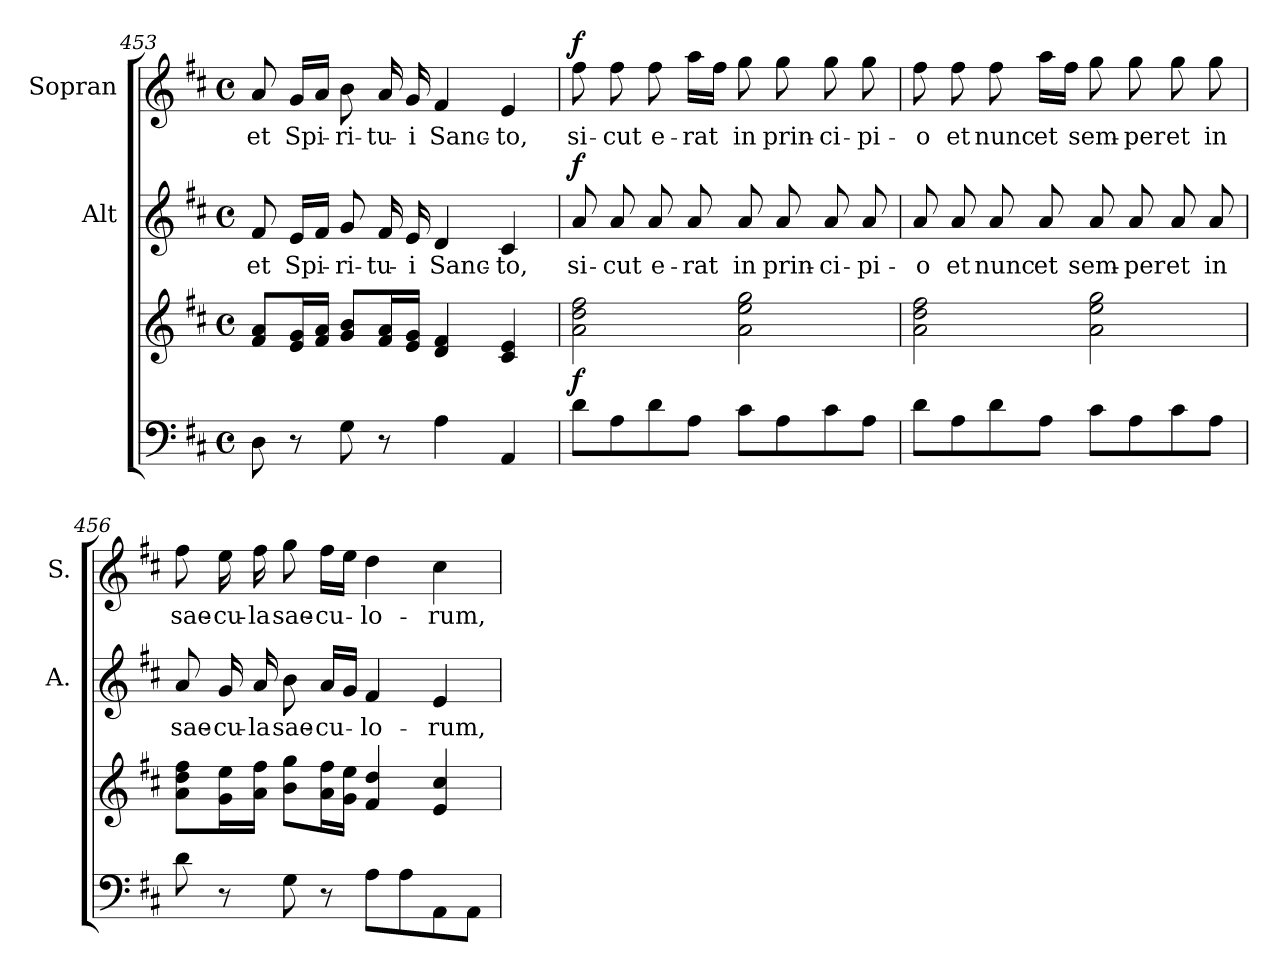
**kern	**kern	**dynam	**kern	**text	**dynam	**kern	**text	**dynam
*part3	*part3	*part3	*part2	*part2	*part2	*part1	*part1	*part1
*staff4	*staff3	*staff3/4	*staff2	*staff2	*staff2	*staff1	*staff1	*staff1
*	*	*	*I"Alt	*	*	*I"Sopran	*	*
*	*	*	*I'A.	*	*	*I'S.	*	*
*clefF4	*clefG2	*	*clefG2	*	*	*clefG2	*	*
*k[f#c#]	*k[f#c#]	*	*k[f#c#]	*	*	*k[f#c#]	*	*
*D:	*D:	*	*D:	*	*	*D:	*	*
*M4/4	*M4/4	*	*M4/4	*	*	*M4/4	*	*
*met(c)	*met(c)	*	*met(c)	*	*	*met(c)	*	*
=453	=453	=453	=453	=453	=453	=453	=453	=453
!	!	!	!	!LO:LY:b	!	!	!LO:LY:b	!
8D\	8f#/ 8a/L	.	8f#/	et	.	8a/	et	.
!	!	!	!	!LO:LY:b	!	!	!LO:LY:b	!
8r	16e/ 16g/L	.	16e/LL	Spi-	.	16g/LL	Spi-	.
.	16f#/ 16a/JJ	.	16f#/JJ	.	.	16a/JJ	.	.
!	!	!	!	!LO:LY:b	!	!	!LO:LY:b	!
8G\	8g/ 8b/L	.	8g/	-ri-	.	8b\	-ri-	.
!	!	!	!	!LO:LY:b	!	!	!LO:LY:b	!
8r	16f#/ 16a/L	.	16f#/	-tu-	.	16a/	-tu-	.
!	!	!	!	!LO:LY:b	!	!	!LO:LY:b	!
.	16e/ 16g/JJ	.	16e/	-i	.	16g/	-i	.
!	!	!	!	!LO:LY:b	!	!	!LO:LY:b	!
4A\	4d/ 4f#/	.	4d/	Sanc-	.	4f#/	Sanc-	.
!	!	!	!	!LO:LY:b	!	!	!LO:LY:b	!
4AA/	4c#/ 4e/	.	4c#/	-to,	.	4e/	-to,	.
!!LO:PB:g=z
=454	=454	=454	=454	=454	=454	=454	=454	=454
!	!	!LO:DY:b	!	!LO:LY:b	!LO:DY:a	!	!LO:LY:b	!LO:DY:a
8d\L	2a\ 2dd\ 2ff#\	f	8a/	si-	f	8ff#\	si-	f
!	!	!	!	!LO:LY:b	!	!	!LO:LY:b	!
8A\	.	.	8a/	-cut	.	8ff#\	-cut	.
!	!	!	!	!LO:LY:b	!	!	!LO:LY:b	!
8d\	.	.	8a/	e-	.	8ff#\	e-	.
!	!	!	!	!LO:LY:b	!	!	!LO:LY:b	!
8A\J	.	.	8a/	-rat	.	16aa\LL	-rat	.
.	.	.	.	.	.	16ff#\JJ	.	.
!	!	!	!	!LO:LY:b	!	!	!LO:LY:b	!
8c#\L	2a\ 2ee\ 2gg\	.	8a/	in	.	8gg\	in	.
!	!	!	!	!LO:LY:b	!	!	!LO:LY:b	!
8A\	.	.	8a/	prin-	.	8gg\	prin-	.
!	!	!	!	!LO:LY:b	!	!	!LO:LY:b	!
8c#\	.	.	8a/	-ci-	.	8gg\	-ci-	.
!	!	!	!	!LO:LY:b	!	!	!LO:LY:b	!
8A\J	.	.	8a/	-pi-	.	8gg\	-pi-	.
=455	=455	=455	=455	=455	=455	=455	=455	=455
!	!	!	!	!LO:LY:b	!	!	!LO:LY:b	!
8d\L	2a\ 2dd\ 2ff#\	.	8a/	-o	.	8ff#\	-o	.
!	!	!	!	!LO:LY:b	!	!	!LO:LY:b	!
8A\	.	.	8a/	et	.	8ff#\	et	.
!	!	!	!	!LO:LY:b	!	!	!LO:LY:b	!
8d\	.	.	8a/	nunc	.	8ff#\	nunc	.
!	!	!	!	!LO:LY:b	!	!	!LO:LY:b	!
8A\J	.	.	8a/	et	.	16aa\LL	et	.
.	.	.	.	.	.	16ff#\JJ	.	.
!	!	!	!	!LO:LY:b	!	!	!LO:LY:b	!
8c#\L	2a\ 2ee\ 2gg\	.	8a/	sem-	.	8gg\	sem-	.
!	!	!	!	!LO:LY:b	!	!	!LO:LY:b	!
8A\	.	.	8a/	-per	.	8gg\	-per	.
!	!	!	!	!LO:LY:b	!	!	!LO:LY:b	!
8c#\	.	.	8a/	et	.	8gg\	et	.
!	!	!	!	!LO:LY:b	!	!	!LO:LY:b	!
8A\J	.	.	8a/	in	.	8gg\	in	.
=456	=456	=456	=456	=456	=456	=456	=456	=456
!	!	!	!	!LO:LY:b	!	!	!LO:LY:b	!
8d\	8a\ 8dd\ 8ff#\L	.	8a/	sae-	.	8ff#\	sae-	.
!	!	!	!	!LO:LY:b	!	!	!LO:LY:b	!
8r	16g\ 16ee\L	.	16g/	-cu-	.	16ee\	-cu-	.
!	!	!	!	!LO:LY:b	!	!	!LO:LY:b	!
.	16a\ 16ff#\JJ	.	16a/	-la	.	16ff#\	-la	.
!	!	!	!	!LO:LY:b	!	!	!LO:LY:b	!
8G\	8b\ 8gg\L	.	8b\	sae-	.	8gg\	sae-	.
!	!	!	!	!LO:LY:b	!	!	!LO:LY:b	!
8r	16a\ 16ff#\L	.	16a/LL	-cu-	.	16ff#\LL	-cu-	.
.	16g\ 16ee\JJ	.	16g/JJ	.	.	16ee\JJ	.	.
!	!	!	!	!LO:LY:b	!	!	!LO:LY:b	!
8A\L	4f#/ 4dd/	.	4f#/	-lo-	.	4dd\	-lo-	.
8A\	.	.	.	.	.	.	.	.
!	!	!	!	!LO:LY:b	!	!	!LO:LY:b	!
8AA\	4e/ 4cc#/	.	4e/	-rum,	.	4cc#\	-rum,	.
8AA\J	.	.	.	.	.	.	.	.
=	=	=	=	=	=	=	=	=
*-	*-	*-	*-	*-	*-	*-	*-	*-
